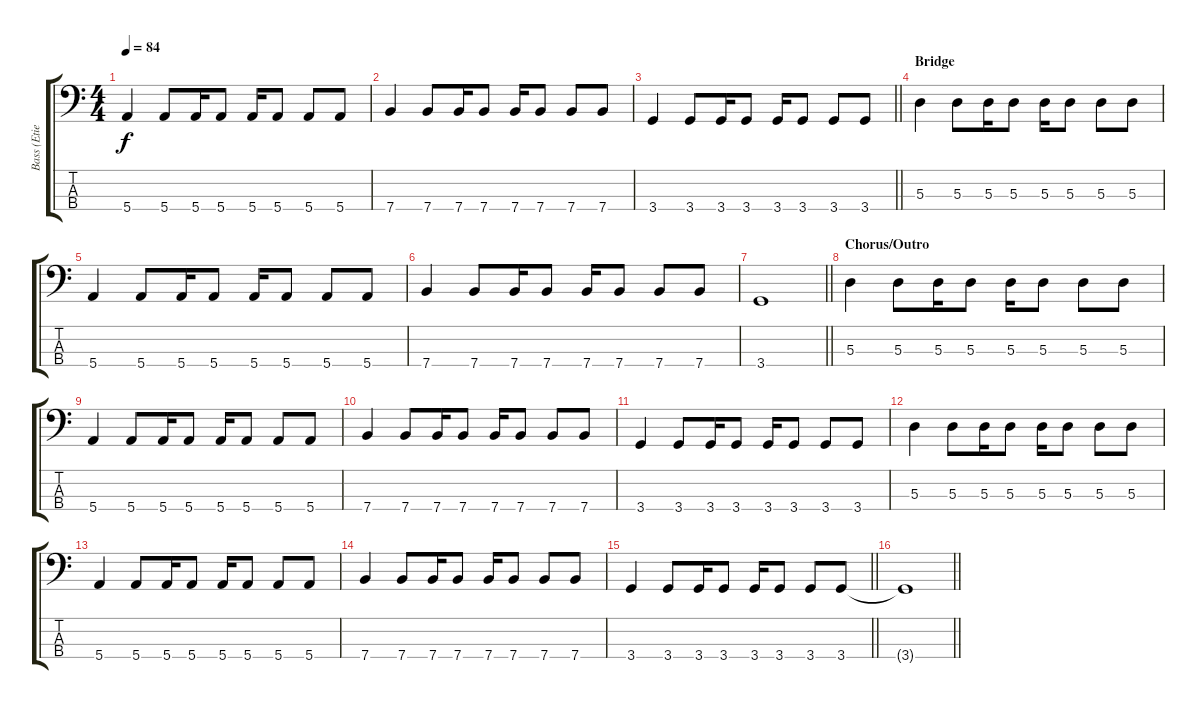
\track ("Bass (Etienne)" "Bass (Etie") {instrument electricbassfinger}
\staff {score tabs}
\tuning (G2 D2 A1 E1) {hide}
\ts (4 4)
\tempo 84
\clef f4
\ks c
5.4.4{dy f} 5.4.8 5.4.16 5.4.8 5.4.16 5.4.8 5.4.8 5.4.8 |
7.4.4 7.4.8 7.4.16 7.4.8 7.4.16 7.4.8 7.4.8 7.4.8 |
\barLineRight lightlight
3.4.4 3.4.8 3.4.16 3.4.8 3.4.16 3.4.8 3.4.8 3.4.8 |
\section ("" "Bridge")
5.3.4 5.3.8 5.3.16 5.3.8 5.3.16 5.3.8 5.3.8 5.3.8 |
5.4.4 5.4.8 5.4.16 5.4.8 5.4.16 5.4.8 5.4.8 5.4.8 |
7.4.4 7.4.8 7.4.16 7.4.8 7.4.16 7.4.8 7.4.8 7.4.8 |
\barLineRight lightlight
3.4.1 |
\section ("" "Chorus/Outro")
5.3.4 5.3.8 5.3.16 5.3.8 5.3.16 5.3.8 5.3.8 5.3.8 |
5.4.4 5.4.8 5.4.16 5.4.8 5.4.16 5.4.8 5.4.8 5.4.8 |
7.4.4 7.4.8 7.4.16 7.4.8 7.4.16 7.4.8 7.4.8 7.4.8 |
3.4.4 3.4.8 3.4.16 3.4.8 3.4.16 3.4.8 3.4.8 3.4.8 |
5.3.4 5.3.8 5.3.16 5.3.8 5.3.16 5.3.8 5.3.8 5.3.8 |
5.4.4 5.4.8 5.4.16 5.4.8 5.4.16 5.4.8 5.4.8 5.4.8 |
7.4.4 7.4.8 7.4.16 7.4.8 7.4.16 7.4.8 7.4.8 7.4.8 |
\barLineRight lightlight
3.4.4 3.4.8 3.4.16 3.4.8 3.4.16 3.4.8 3.4.8 3.4.8 |
\barLineRight lightlight
3.4{t}.1
